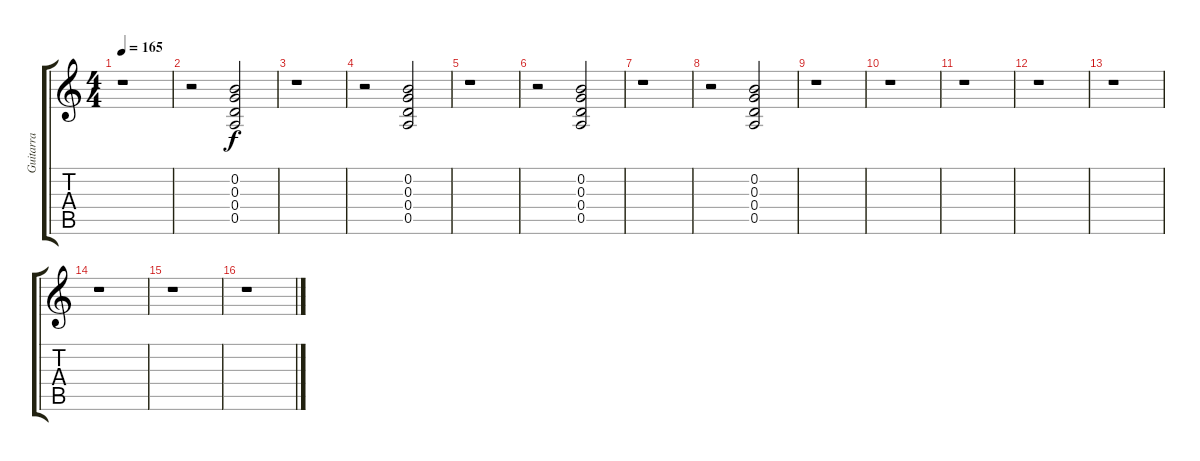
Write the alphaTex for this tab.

\track ("Guitarra" "Guitarra") {instrument overdrivenguitar}
\staff {score tabs}
\tuning (E4 B3 G3 D3 A2 E2) {hide}
\ts (4 4)
\tempo 165
\clef g2
\ks c
r.1{dy f instrument distortionguitar} |
r.2 (0.2 0.3 0.4 0.5).2 |
r.1{instrument distortionguitar} |
r.2 (0.2 0.3 0.4 0.5).2 |
r.1{instrument distortionguitar} |
r.2 (0.2 0.3 0.4 0.5).2 |
r.1{instrument distortionguitar} |
r.2 (0.2 0.3 0.4 0.5).2 |
r.1 |
r.1 |
r.1 |
r.1 |
r.1 |
r.1 |
r.1 |
r.1
